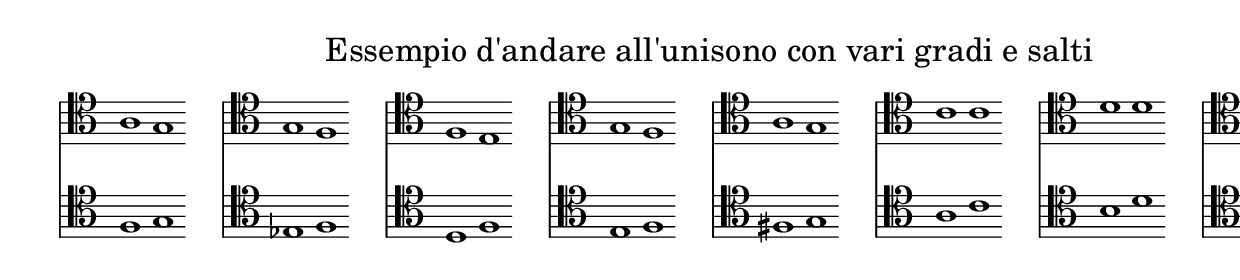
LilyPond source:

\version "2.22.2"

% Auto generated file

\header {
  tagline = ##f
}

dot = {
   \once \override Script.add-stem-support = ##f
   \once \override Script.toward-stem-shift = 0
   \once \override Script.skyline-horizontal-padding = 0
   \once \override Script.direction = 1
   \once \override Script.font-size = 1
}

\markup {
  \center-column {
    \line {
      \center-align
      \fontsize#3 { \concat { \normal-text "Essempio d'andare all'unisono con vari gradi e salti"} }
    }
    \null
    \line {
      \center-column {

        \line {
          \score {
            <<
              \new Staff \with { instrumentName = ""} {
                \override Staff.TimeSignature.stencil = ##f
                \override Staff.NoteHead.style = #'baroque
                \accidentalStyle Score.forget
                \cadenzaOn
                \clef "tenor"
                \key c #`((0 . ,NATURAL) (1 . ,NATURAL) (2 . ,NATURAL)
                          (3 . ,NATURAL) (4 . ,NATURAL) (5 . ,NATURAL)
                          (6 . ,NATURAL))  a1  g1 
                \cadenzaOff
              }
              \new Staff \with { instrumentName = ""} {
                \override Staff.TimeSignature.stencil = ##f
                \override Staff.NoteHead.style = #'baroque
                \accidentalStyle Score.forget
                \cadenzaOn
                \clef "tenor"
                \key c #`((0 . ,NATURAL) (1 . ,NATURAL) (2 . ,NATURAL)
                          (3 . ,NATURAL) (4 . ,NATURAL) (5 . ,NATURAL)
                          (6 . ,NATURAL))  f1  g1 
                \cadenzaOff
              }
            >>
            \layout {
              \context {
                \Score
                \override SpacingSpanner.common-shortest-duration = #(ly:make-moment 1)
              }
            }
          }
        }

      }
      \hspace #3 
      \center-column {

        \line {
          \score {
            <<
              \new Staff \with { instrumentName = ""} {
                \override Staff.TimeSignature.stencil = ##f
                \override Staff.NoteHead.style = #'baroque
                \accidentalStyle Score.forget
                \cadenzaOn
                \clef "tenor"
                \key c #`((0 . ,NATURAL) (1 . ,NATURAL) (2 . ,NATURAL)
                          (3 . ,NATURAL) (4 . ,NATURAL) (5 . ,NATURAL)
                          (6 . ,NATURAL))  g1  f1 
                \cadenzaOff
              }
              \new Staff \with { instrumentName = ""} {
                \override Staff.TimeSignature.stencil = ##f
                \override Staff.NoteHead.style = #'baroque
                \accidentalStyle Score.forget
                \cadenzaOn
                \clef "tenor"
                \key c #`((0 . ,NATURAL) (1 . ,NATURAL) (2 . ,NATURAL)
                          (3 . ,NATURAL) (4 . ,NATURAL) (5 . ,NATURAL)
                          (6 . ,NATURAL))  es1  f1 
                \cadenzaOff
              }
            >>
            \layout {
              \context {
                \Score
                \override SpacingSpanner.common-shortest-duration = #(ly:make-moment 1)
              }
            }
          }
        }

      }
      \hspace #3 
      \center-column {

        \line {
          \score {
            <<
              \new Staff \with { instrumentName = ""} {
                \override Staff.TimeSignature.stencil = ##f
                \override Staff.NoteHead.style = #'baroque
                \accidentalStyle Score.forget
                \cadenzaOn
                \clef "tenor"
                \key c #`((0 . ,NATURAL) (1 . ,NATURAL) (2 . ,NATURAL)
                          (3 . ,NATURAL) (4 . ,NATURAL) (5 . ,NATURAL)
                          (6 . ,NATURAL))  f1  e1 
                \cadenzaOff
              }
              \new Staff \with { instrumentName = ""} {
                \override Staff.TimeSignature.stencil = ##f
                \override Staff.NoteHead.style = #'baroque
                \accidentalStyle Score.forget
                \cadenzaOn
                \clef "tenor"
                \key c #`((0 . ,NATURAL) (1 . ,NATURAL) (2 . ,NATURAL)
                          (3 . ,NATURAL) (4 . ,NATURAL) (5 . ,NATURAL)
                          (6 . ,NATURAL))  d1  f1 
                \cadenzaOff
              }
            >>
            \layout {
              \context {
                \Score
                \override SpacingSpanner.common-shortest-duration = #(ly:make-moment 1)
              }
            }
          }
        }

      }
      \hspace #3 
      \center-column {

        \line {
          \score {
            <<
              \new Staff \with { instrumentName = ""} {
                \override Staff.TimeSignature.stencil = ##f
                \override Staff.NoteHead.style = #'baroque
                \accidentalStyle Score.forget
                \cadenzaOn
                \clef "tenor"
                \key c #`((0 . ,NATURAL) (1 . ,NATURAL) (2 . ,NATURAL)
                          (3 . ,NATURAL) (4 . ,NATURAL) (5 . ,NATURAL)
                          (6 . ,NATURAL))  g1  f1 
                \cadenzaOff
              }
              \new Staff \with { instrumentName = ""} {
                \override Staff.TimeSignature.stencil = ##f
                \override Staff.NoteHead.style = #'baroque
                \accidentalStyle Score.forget
                \cadenzaOn
                \clef "tenor"
                \key c #`((0 . ,NATURAL) (1 . ,NATURAL) (2 . ,NATURAL)
                          (3 . ,NATURAL) (4 . ,NATURAL) (5 . ,NATURAL)
                          (6 . ,NATURAL))  e1  f1 
                \cadenzaOff
              }
            >>
            \layout {
              \context {
                \Score
                \override SpacingSpanner.common-shortest-duration = #(ly:make-moment 1)
              }
            }
          }
        }

      }
      \hspace #3 
      \center-column {

        \line {
          \score {
            <<
              \new Staff \with { instrumentName = ""} {
                \override Staff.TimeSignature.stencil = ##f
                \override Staff.NoteHead.style = #'baroque
                \accidentalStyle Score.forget
                \cadenzaOn
                \clef "tenor"
                \key c #`((0 . ,NATURAL) (1 . ,NATURAL) (2 . ,NATURAL)
                          (3 . ,NATURAL) (4 . ,NATURAL) (5 . ,NATURAL)
                          (6 . ,NATURAL))  a1  g1 
                \cadenzaOff
              }
              \new Staff \with { instrumentName = ""} {
                \override Staff.TimeSignature.stencil = ##f
                \override Staff.NoteHead.style = #'baroque
                \accidentalStyle Score.forget
                \cadenzaOn
                \clef "tenor"
                \key c #`((0 . ,NATURAL) (1 . ,NATURAL) (2 . ,NATURAL)
                          (3 . ,NATURAL) (4 . ,NATURAL) (5 . ,NATURAL)
                          (6 . ,NATURAL))  fis1  g1 
                \cadenzaOff
              }
            >>
            \layout {
              \context {
                \Score
                \override SpacingSpanner.common-shortest-duration = #(ly:make-moment 1)
              }
            }
          }
        }

      }
      \hspace #3 
      \center-column {

        \line {
          \score {
            <<
              \new Staff \with { instrumentName = ""} {
                \override Staff.TimeSignature.stencil = ##f
                \override Staff.NoteHead.style = #'baroque
                \accidentalStyle Score.forget
                \cadenzaOn
                \clef "tenor"
                \key c #`((0 . ,NATURAL) (1 . ,NATURAL) (2 . ,NATURAL)
                          (3 . ,NATURAL) (4 . ,NATURAL) (5 . ,NATURAL)
                          (6 . ,NATURAL))  c'1  c'1 
                \cadenzaOff
              }
              \new Staff \with { instrumentName = ""} {
                \override Staff.TimeSignature.stencil = ##f
                \override Staff.NoteHead.style = #'baroque
                \accidentalStyle Score.forget
                \cadenzaOn
                \clef "tenor"
                \key c #`((0 . ,NATURAL) (1 . ,NATURAL) (2 . ,NATURAL)
                          (3 . ,NATURAL) (4 . ,NATURAL) (5 . ,NATURAL)
                          (6 . ,NATURAL))  a1  c'1 
                \cadenzaOff
              }
            >>
            \layout {
              \context {
                \Score
                \override SpacingSpanner.common-shortest-duration = #(ly:make-moment 1)
              }
            }
          }
        }

      }
      \hspace #3 
      \center-column {

        \line {
          \score {
            <<
              \new Staff \with { instrumentName = ""} {
                \override Staff.TimeSignature.stencil = ##f
                \override Staff.NoteHead.style = #'baroque
                \accidentalStyle Score.forget
                \cadenzaOn
                \clef "tenor"
                \key c #`((0 . ,NATURAL) (1 . ,NATURAL) (2 . ,NATURAL)
                          (3 . ,NATURAL) (4 . ,NATURAL) (5 . ,NATURAL)
                          (6 . ,NATURAL))  d'1  d'1 
                \cadenzaOff
              }
              \new Staff \with { instrumentName = ""} {
                \override Staff.TimeSignature.stencil = ##f
                \override Staff.NoteHead.style = #'baroque
                \accidentalStyle Score.forget
                \cadenzaOn
                \clef "tenor"
                \key c #`((0 . ,NATURAL) (1 . ,NATURAL) (2 . ,NATURAL)
                          (3 . ,NATURAL) (4 . ,NATURAL) (5 . ,NATURAL)
                          (6 . ,NATURAL))  b1  d'1 
                \cadenzaOff
              }
            >>
            \layout {
              \context {
                \Score
                \override SpacingSpanner.common-shortest-duration = #(ly:make-moment 1)
              }
            }
          }
        }

      }
      \hspace #3 
      \center-column {

        \line {
          \score {
            <<
              \new Staff \with { instrumentName = ""} {
                \override Staff.TimeSignature.stencil = ##f
                \override Staff.NoteHead.style = #'baroque
                \accidentalStyle Score.forget
                \cadenzaOn
                \clef "tenor"
                \key c #`((0 . ,NATURAL) (1 . ,NATURAL) (2 . ,NATURAL)
                          (3 . ,NATURAL) (4 . ,NATURAL) (5 . ,NATURAL)
                          (6 . ,NATURAL))  b1  b1 
                \cadenzaOff
              }
              \new Staff \with { instrumentName = ""} {
                \override Staff.TimeSignature.stencil = ##f
                \override Staff.NoteHead.style = #'baroque
                \accidentalStyle Score.forget
                \cadenzaOn
                \clef "tenor"
                \key c #`((0 . ,NATURAL) (1 . ,NATURAL) (2 . ,NATURAL)
                          (3 . ,NATURAL) (4 . ,NATURAL) (5 . ,NATURAL)
                          (6 . ,NATURAL))  g1  b1 
                \cadenzaOff
              }
            >>
            \layout {
              \context {
                \Score
                \override SpacingSpanner.common-shortest-duration = #(ly:make-moment 1)
              }
            }
          }
        }

      }
      \hspace #3 

    }
  }
}